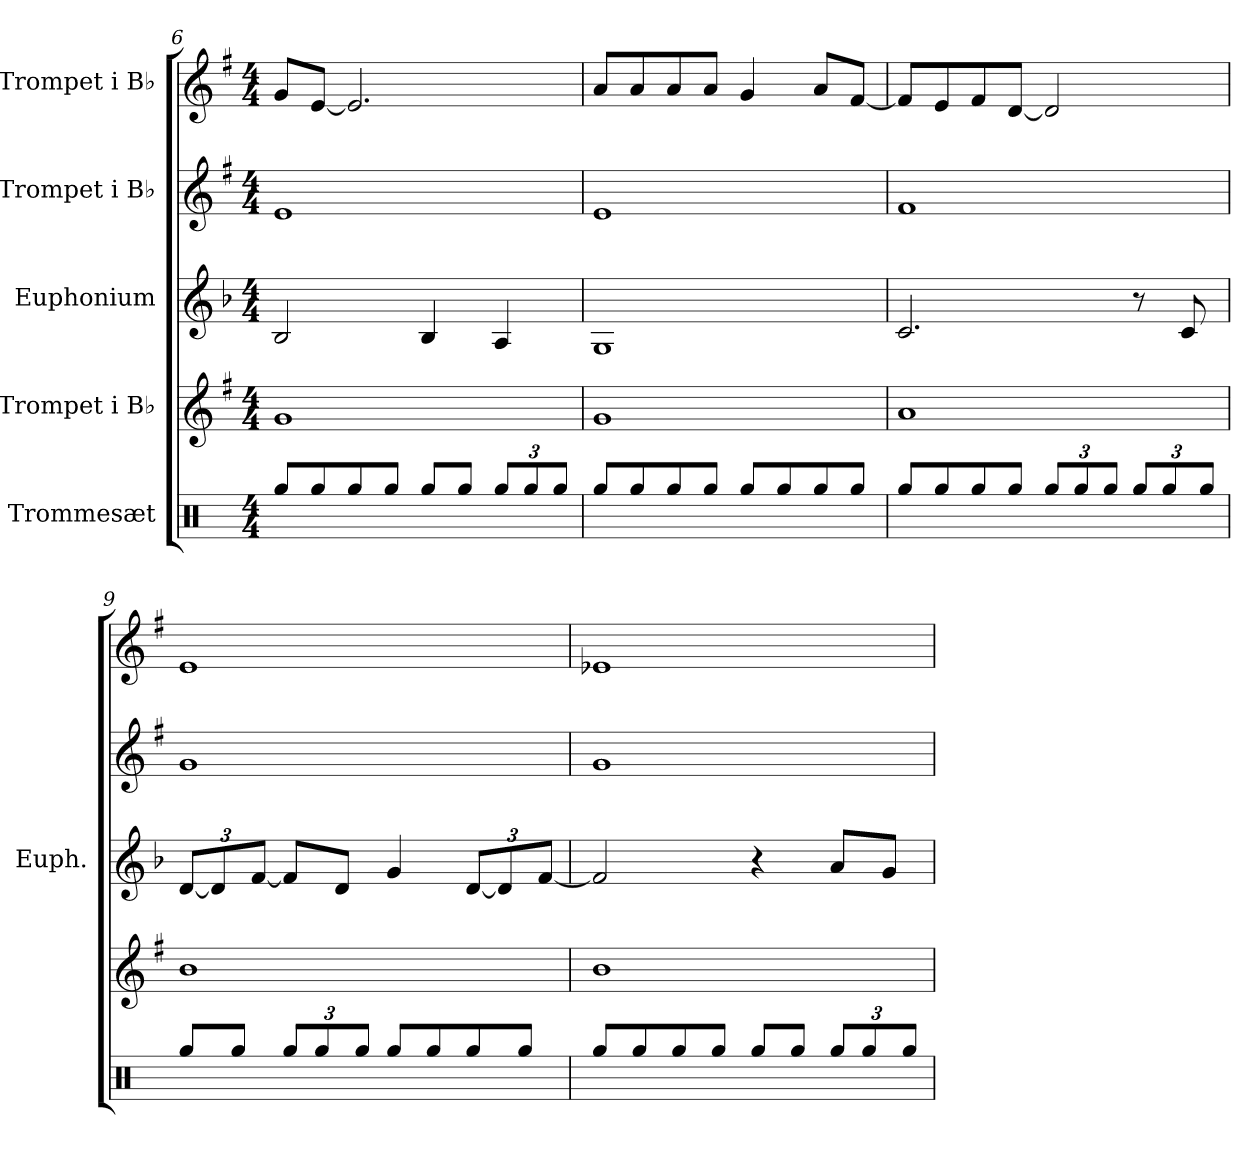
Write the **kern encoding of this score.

**kern	**kern	**kern	**kern	**kern
*part5	*part4	*part3	*part2	*part1
*staff5	*staff4	*staff3	*staff2	*staff1
*I"Trommesæt	*I"Trompet i B♭	*I"Euphonium	*I"Trompet i B♭	*I"Trompet i B♭
*	*	*I'Euph.	*	*
*clefX	*clefG2	*clefG2	*clefG2	*clefG2
*	*ITrd1c2	*ITrd8c14	*ITrd1c2	*ITrd1c2
*k[]	*k[b-]	*k[b-]	*k[b-]	*k[b-]
*M4/4	*M4/4	*M4/4	*M4/4	*M4/4
=6	=6	=6	=6	=6
8Rgg/L	1f	2BB-/	1d	8f/L
8Rgg/	.	.	.	[8d/J
8Rgg/	.	.	.	2.d/]
8Rgg/J	.	.	.	.
8Rgg/L	.	4BB-/	.	.
8Rgg/J	.	.	.	.
*Xbrackettup	*	*	*	*
12Rgg/L	.	4AA/	.	.
12Rgg/	.	.	.	.
12Rgg/J	.	.	.	.
=7	=7	=7	=7	=7
8Rgg/L	1f	1GG	1d	8g/L
8Rgg/	.	.	.	8g/
8Rgg/	.	.	.	8g/
8Rgg/J	.	.	.	8g/J
8Rgg/L	.	.	.	4f/
8Rgg/	.	.	.	.
8Rgg/	.	.	.	8g/L
8Rgg/J	.	.	.	[8e/J
=8	=8	=8	=8	=8
8Rgg/L	1g	2.C/	1e	8e/L]
8Rgg/	.	.	.	8d/
8Rgg/	.	.	.	8e/
8Rgg/J	.	.	.	[8c/J
12Rgg/L	.	.	.	2c/]
12Rgg/	.	.	.	.
12Rgg/J	.	.	.	.
12Rgg/L	.	8r	.	.
12Rgg/	.	.	.	.
.	.	8C/	.	.
12Rgg/J	.	.	.	.
!!LO:PB:g=z
=9	=9	=9	=9	=9
*	*	*Xbrackettup	*	*
8Rgg/L	1a	[12D/L	1f	1d
.	.	12D/]	.	.
8Rgg/J	.	.	.	.
.	.	[12F/J	.	.
12Rgg/L	.	8F/L]	.	.
12Rgg/	.	.	.	.
.	.	8D/J	.	.
12Rgg/J	.	.	.	.
8Rgg/L	.	4G/	.	.
8Rgg/	.	.	.	.
8Rgg/	.	[12D/L	.	.
.	.	12D/]	.	.
8Rgg/J	.	.	.	.
.	.	[12F/J	.	.
=10	=10	=10	=10	=10
8Rgg/L	1a	2F/]	1f	1d-X
8Rgg/	.	.	.	.
8Rgg/	.	.	.	.
8Rgg/J	.	.	.	.
8Rgg/L	.	4r	.	.
8Rgg/J	.	.	.	.
12Rgg/L	.	8A/L	.	.
12Rgg/	.	.	.	.
.	.	8G/J	.	.
12Rgg/J	.	.	.	.
=	=	=	=	=
*-	*-	*-	*-	*-
